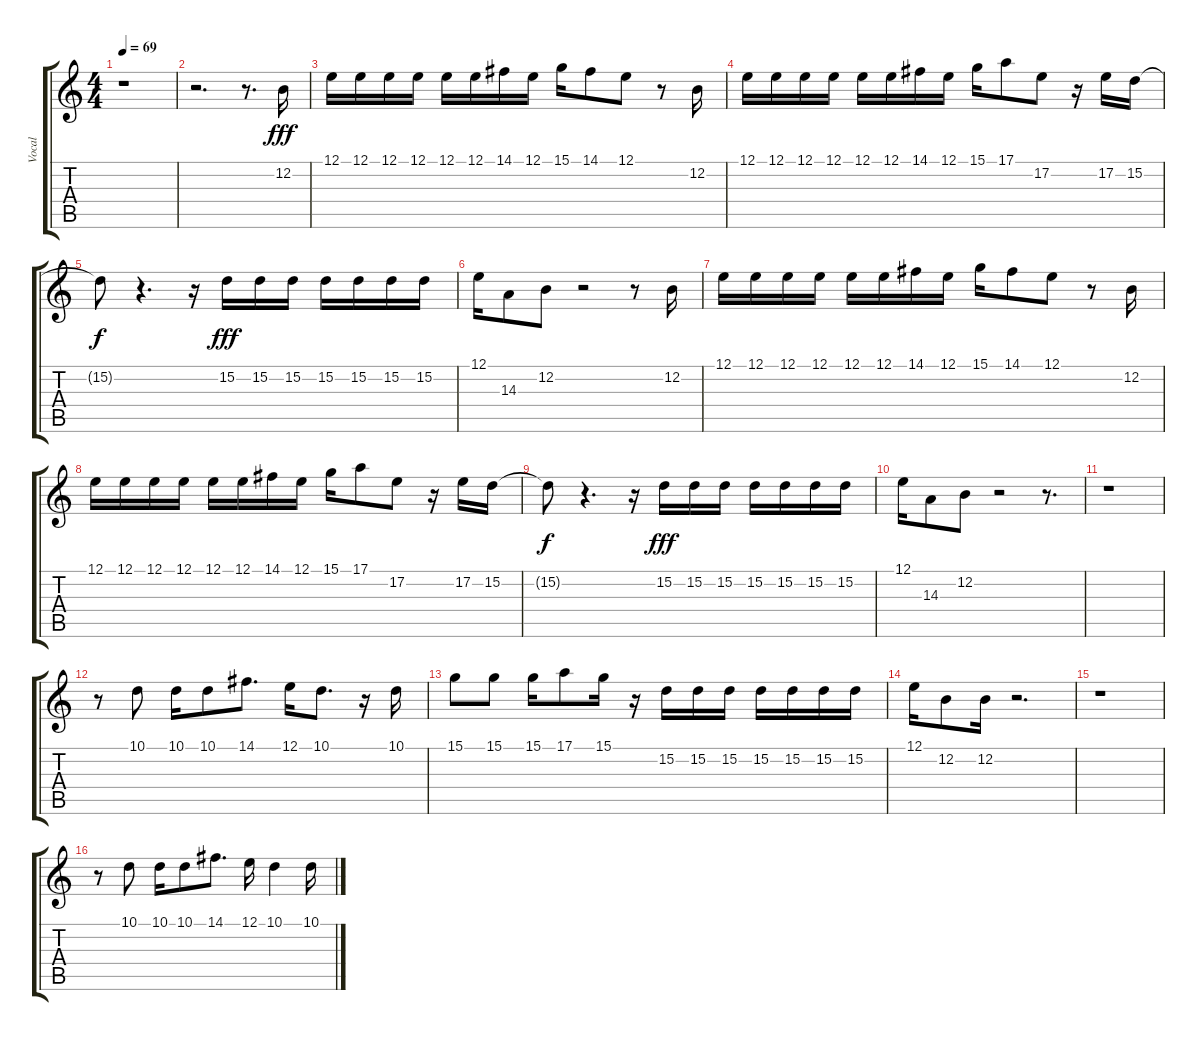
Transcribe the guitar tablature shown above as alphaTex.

\track ("Vocal" "Vocal") {instrument voiceoohs}
\staff {score tabs}
\tuning (E4 B3 G3 D3 A2 E2) {hide}
\ts (4 4)
\tempo 69
\clef g2
\ks c
r.1{dy fff} |
r.2{d} r.8{d} 12.2.16 |
12.1.16 12.1.16 12.1.16 12.1.16 12.1.16 12.1.16 14.1.16 12.1.16 15.1.16 14.1.8 12.1.8 r.8 12.2.16 |
12.1.16 12.1.16 12.1.16 12.1.16 12.1.16 12.1.16 14.1.16 12.1.16 15.1.16 17.1.8 17.2.8 r.16 17.2.16 15.2.16 |
15.2{t}.8{dy f} r.4{d} r.16 15.2.16{dy fff} 15.2.16 15.2.16 15.2.16 15.2.16 15.2.16 15.2.16 |
12.1.16 14.3.8 12.2.8 r.2 r.8 12.2.16 |
12.1.16 12.1.16 12.1.16 12.1.16 12.1.16 12.1.16 14.1.16 12.1.16 15.1.16 14.1.8 12.1.8 r.8 12.2.16 |
12.1.16 12.1.16 12.1.16 12.1.16 12.1.16 12.1.16 14.1.16 12.1.16 15.1.16 17.1.8 17.2.8 r.16 17.2.16 15.2.16 |
15.2{t}.8{dy f} r.4{d} r.16 15.2.16{dy fff} 15.2.16 15.2.16 15.2.16 15.2.16 15.2.16 15.2.16 |
12.1.16 14.3.8 12.2.8 r.2 r.8{d} |
r.1 |
r.8 10.1.8 10.1.16 10.1.8 14.1.8{d} 12.1.16 10.1.8{d} r.16 10.1.16 |
15.1.8 15.1.8 15.1.16 17.1.8 15.1.16 r.16 15.2.16 15.2.16 15.2.16 15.2.16 15.2.16 15.2.16 15.2.16 |
12.1.16 12.2.8 12.2.16 r.2{d} |
r.1 |
r.8 10.1.8 10.1.16 10.1.8 14.1.8{d} 12.1.16 10.1.4 10.1.16
